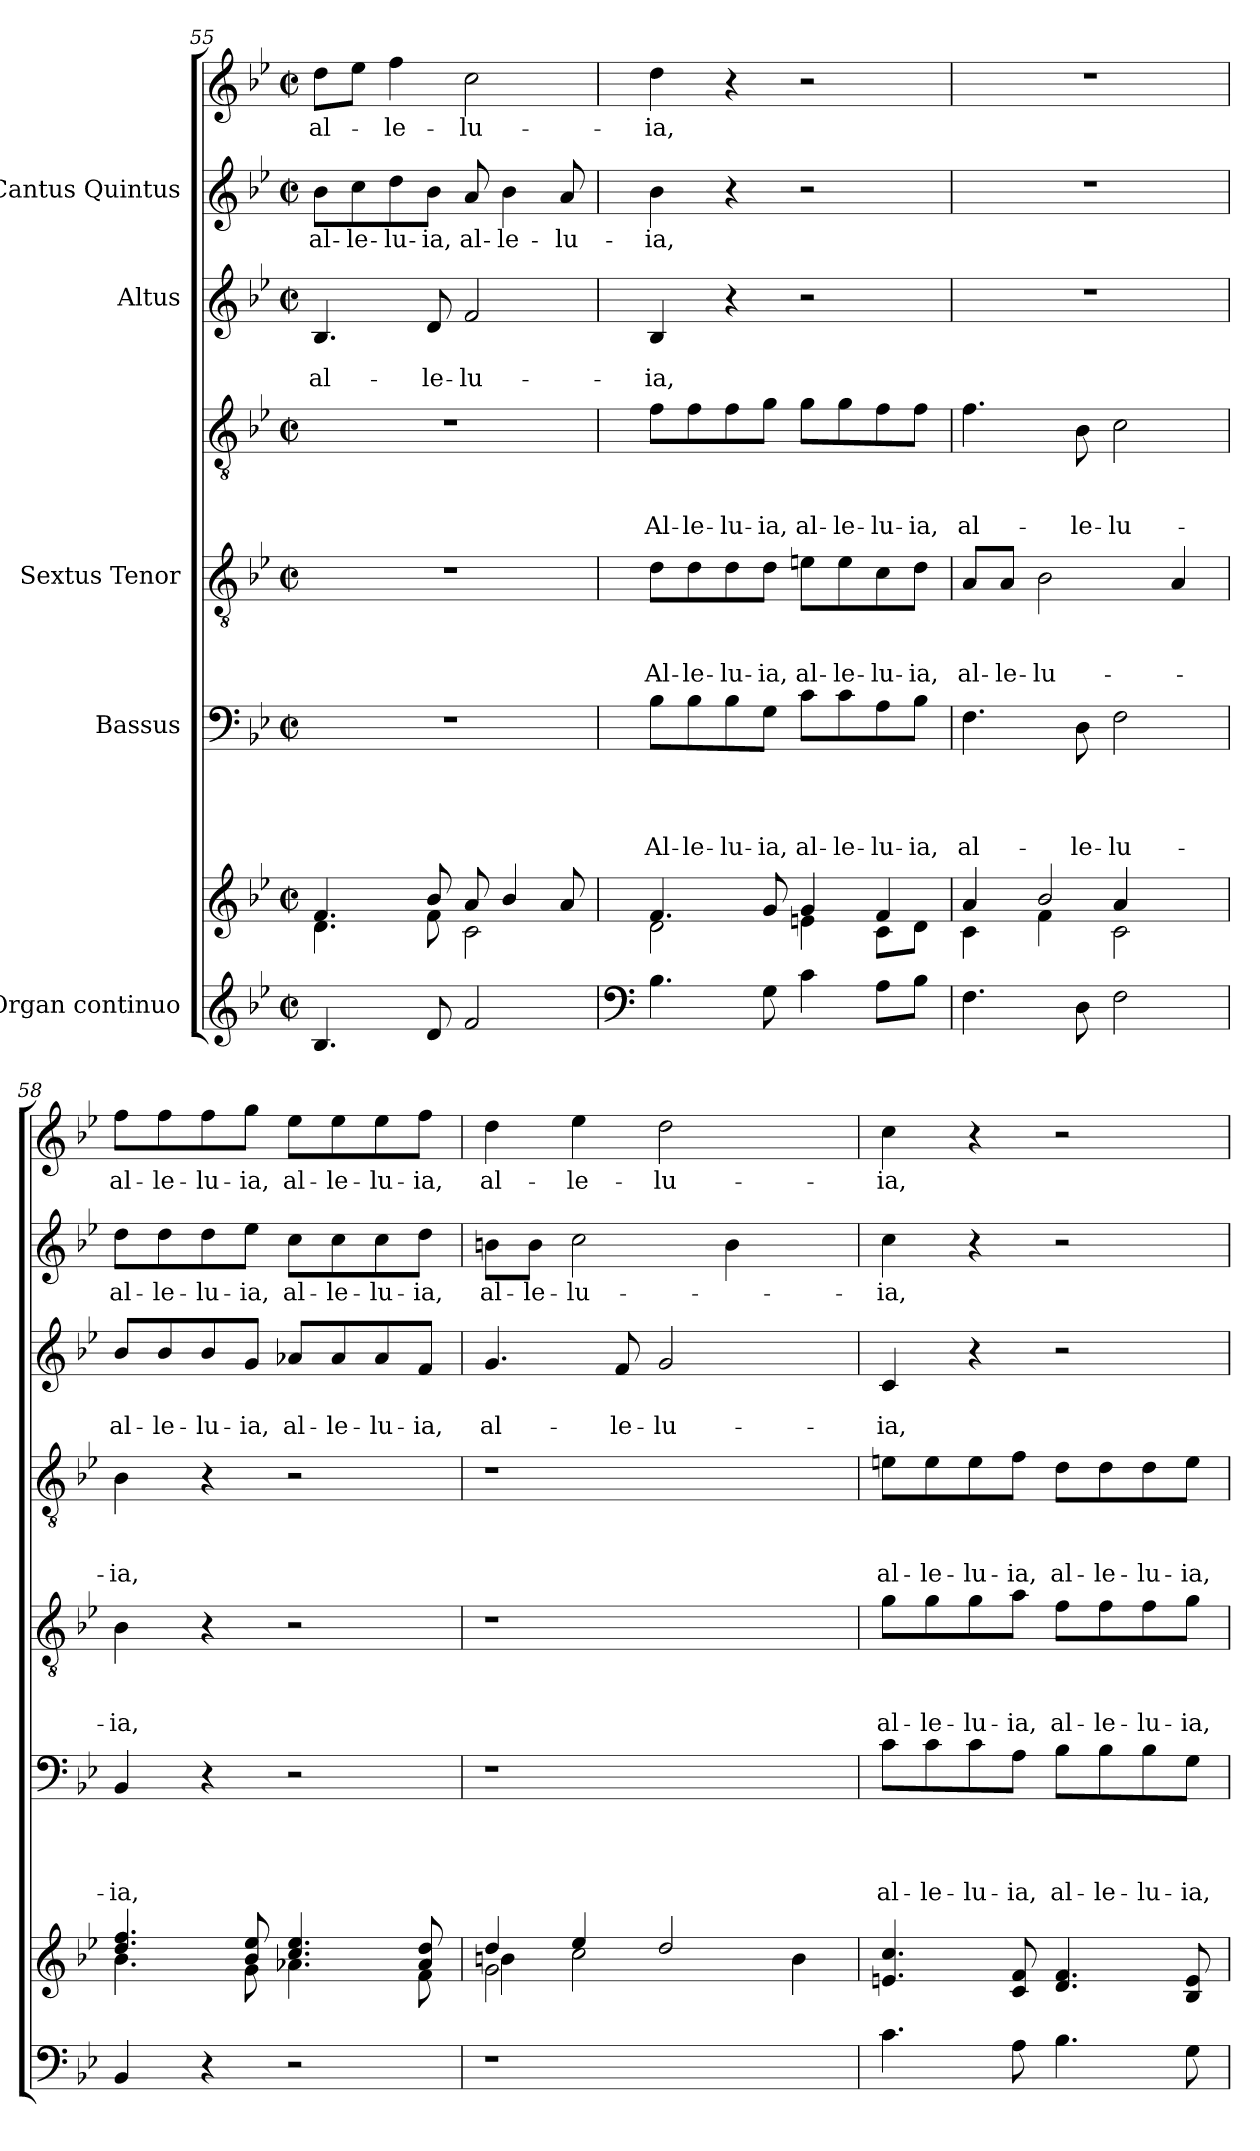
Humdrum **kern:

**kern	**kern	**kern	**text	**text	**text	**text	**kern	**text	**text	**text	**kern	**text	**text	**text	**kern	**text	**text	**kern	**text	**kern	**text
*part5	*part5	*part4	*part4	*part4	*part4	*part4	*part3	*part3	*part3	*part3	*part3	*part3	*part3	*part3	*part2	*part2	*part2	*part1	*part1	*part1	*part1
*staff8	*staff7	*staff6	*staff6	*staff6	*staff6	*staff6	*staff5	*staff5	*staff5	*staff5	*staff4	*staff4	*staff4	*staff4	*staff3	*staff3	*staff3	*staff2	*staff2	*staff1	*staff1
*I"Organ continuo	*	*I"Bassus	*	*	*	*	*I"Sextus Tenor	*	*	*	*	*	*	*	*I"Altus	*	*	*I"Cantus Quintus	*	*	*
!!LO:LB:g=z
*clefG2	*clefG2	*clefF4	*	*	*	*	*clefGv2	*	*	*	*clefGv2	*	*	*	*clefG2	*	*	*clefG2	*	*clefG2	*
*k[b-e-]	*k[b-e-]	*k[b-e-]	*	*	*	*	*k[b-e-]	*	*	*	*k[b-e-]	*	*	*	*k[b-e-]	*	*	*k[b-e-]	*	*k[b-e-]	*
*B-:	*B-:	*B-:	*	*	*	*	*B-:	*	*	*	*B-:	*	*	*	*B-:	*	*	*B-:	*	*B-:	*
*M2/2	*M2/2	*M2/2	*	*	*	*	*M2/2	*	*	*	*M2/2	*	*	*	*M2/2	*	*	*M2/2	*	*M2/2	*
*met(c|)	*met(c|)	*met(c|)	*	*	*	*	*met(c|)	*	*	*	*met(c|)	*	*	*	*met(c|)	*	*	*met(c|)	*	*met(c|)	*
=55	=55	=55	=55	=55	=55	=55	=55	=55	=55	=55	=55	=55	=55	=55	=55	=55	=55	=55	=55	=55	=55
*	*^	*	*	*	*	*	*	*	*	*	*	*	*	*	*	*	*	*	*	*	*
!	!	!	!	!	!	!	!	!	!	!	!	!	!	!	!	!	!	!LO:LY:b	!	!LO:LY:b	!	!LO:LY:b
4.B-/	4.f/	4.d\	1r	.	.	.	.	1r	.	.	.	1r	.	.	.	4.B-/	.	al-	8b-\L	-al-	8dd\L	al-
!	!	!	!	!	!	!	!	!	!	!	!	!	!	!	!	!	!	!	!	!LO:LY:b	!	!
.	.	.	.	.	.	.	.	.	.	.	.	.	.	.	.	.	.	.	8cc\	-le-	8ee-\J	.
!	!	!	!	!	!	!	!	!	!	!	!	!	!	!	!	!	!	!	!	!LO:LY:b	!	!LO:LY:b
.	.	.	.	.	.	.	.	.	.	.	.	.	.	.	.	.	.	.	8dd\	-lu-	4ff\	-le-
!	!	!	!	!	!	!	!	!	!	!	!	!	!	!	!	!	!	!LO:LY:b	!	!LO:LY:b:rj	!	!
8d/	8b-/	8f\	.	.	.	.	.	.	.	.	.	.	.	.	.	8d/	.	-le-	8b-\J	-ia,	.	.
!	!	!	!	!	!	!	!	!	!	!	!	!	!	!	!	!	!	!LO:LY:b:rj	!	!LO:LY:b	!	!LO:LY:b
2f/	8a/	2c\	.	.	.	.	.	.	.	.	.	.	.	.	.	2f/	.	-lu-	8a/	al-	2cc\	-lu-
!	!	!	!	!	!	!	!	!	!	!	!	!	!	!	!	!	!	!	!	!LO:LY:b	!	!
.	4b-/	.	.	.	.	.	.	.	.	.	.	.	.	.	.	.	.	.	4b-\	-le-	.	.
!	!	!	!	!	!	!	!	!	!	!	!	!	!	!	!	!	!	!	!	!LO:LY:b:rj	!	!
.	8a/	.	.	.	.	.	.	.	.	.	.	.	.	.	.	.	.	.	8a/	-lu-	.	.
=56	=56	=56	=56	=56	=56	=56	=56	=56	=56	=56	=56	=56	=56	=56	=56	=56	=56	=56	=56	=56	=56	=56
*clefF4	*	*	*	*	*	*	*	*	*	*	*	*	*	*	*	*	*	*	*	*	*	*
!	!	!	!	!	!	!	!LO:LY:b	!	!	!	!LO:LY:b	!	!	!	!LO:LY:b	!	!	!LO:LY:b	!	!LO:LY:b	!	!LO:LY:b
4.B-\	4.f/	2d\	8B-\L	.	.	.	Al-	8d\L	.	.	Al-	8f\L	.	.	Al-	4B-/	.	-ia,	4b-\	ia,	4dd\	-ia,
!	!	!	!	!	!	!	!LO:LY:b	!	!	!	!LO:LY:b	!	!	!	!LO:LY:b	!	!	!	!	!	!	!
.	.	.	8B-\	.	.	.	-le-	8d\	.	.	-le-	8f\	.	.	-le-	.	.	.	.	.	.	.
!	!	!	!	!	!	!	!LO:LY:b	!	!	!	!LO:LY:b	!	!	!	!LO:LY:b	!	!	!	!	!	!	!
.	.	.	8B-\	.	.	.	-lu-	8d\	.	.	-lu-	8f\	.	.	-lu-	4r	.	.	4r	.	4r	.
!	!	!	!	!	!	!	!LO:LY:b:rj	!	!	!	!LO:LY:b:rj	!	!	!	!LO:LY:b:rj	!	!	!	!	!	!	!
8G\	8g/	.	8G\J	.	.	.	-ia,	8d\J	.	.	-ia,	8g\J	.	.	-ia,	.	.	.	.	.	.	.
!	!	!	!	!	!	!	!LO:LY:b	!	!	!	!LO:LY:b	!	!	!	!LO:LY:b	!	!	!	!	!	!	!
4c\	4g/	4en\	8c\L	.	.	.	al-	8en\L	.	.	al-	8g\L	.	.	al-	2r	.	.	2r	.	2r	.
!	!	!	!	!	!	!	!LO:LY:b	!	!	!	!LO:LY:b	!	!	!	!LO:LY:b	!	!	!	!	!	!	!
.	.	.	8c\	.	.	.	-le-	8e\	.	.	-le-	8g\	.	.	-le-	.	.	.	.	.	.	.
!	!	!	!	!	!	!	!LO:LY:b	!	!	!	!LO:LY:b	!	!	!	!LO:LY:b	!	!	!	!	!	!	!
8A\L	4f/	8c\L	8A\	.	.	.	-lu-	8c\	.	.	-lu-	8f\	.	.	-lu-	.	.	.	.	.	.	.
!	!	!	!	!	!	!	!LO:LY:b:rj	!	!	!	!LO:LY:b:rj	!	!	!	!LO:LY:b:rj	!	!	!	!	!	!	!
8B-\J	.	8d\J	8B-\J	.	.	.	-ia,	8d\J	.	.	-ia,	8f\J	.	.	-ia,	.	.	.	.	.	.	.
=57	=57	=57	=57	=57	=57	=57	=57	=57	=57	=57	=57	=57	=57	=57	=57	=57	=57	=57	=57	=57	=57	=57
*	*	*^	*	*	*	*	*	*	*	*	*	*	*	*	*	*	*	*	*	*	*	*
!	!	!	!	!	!	!	!	!LO:LY:b	!	!	!	!LO:LY:b	!	!	!	!LO:LY:b	!	!	!	!	!	!	!
4.F\	4c\	4a/	2ryy	4.F\	.	.	.	al-	8A/L	.	.	-al-	4.f\	.	.	al-	1r	.	.	1r	.	1r	.
!	!	!	!	!	!	!	!	!	!	!	!	!LO:LY:b	!	!	!	!	!	!	!	!	!	!	!
.	.	.	.	.	.	.	.	.	8A/J	.	.	-le-	.	.	.	.	.	.	.	.	.	.	.
!	!	!	!	!	!	!	!	!	!	!	!	!LO:LY:b:rj	!	!	!	!	!	!	!	!	!	!	!
.	4f\	2b-/	.	.	.	.	.	.	2B-\	.	.	-lu-	.	.	.	.	.	.	.	.	.	.	.
!	!	!	!	!	!	!	!	!LO:LY:b	!	!	!	!	!	!	!	!LO:LY:b	!	!	!	!	!	!	!
8D\	.	.	.	8D\	.	.	.	-le-	.	.	.	.	8B-\	.	.	-le-	.	.	.	.	.	.	.
!	!	!	!	!	!	!	!	!LO:LY:b:rj	!	!	!	!	!	!	!	!LO:LY:b:rj	!	!	!	!	!	!	!
2F\	2c\	.	4a/	2F\	.	.	.	-lu-	.	.	.	.	2c\	.	.	-lu-	.	.	.	.	.	.	.
.	.	4ryy	4ryy	.	.	.	.	.	4A/	.	.	.	.	.	.	.	.	.	.	.	.	.	.
=58	=58	=58	=58	=58	=58	=58	=58	=58	=58	=58	=58	=58	=58	=58	=58	=58	=58	=58	=58	=58	=58	=58	=58
!	!	!	!	!	!	!	!	!LO:LY:b	!	!	!	!LO:LY:b	!	!	!	!LO:LY:b	!	!	!LO:LY:b	!	!LO:LY:b	!	!LO:LY:b
*	*	*v	*v	*	*	*	*	*	*	*	*	*	*	*	*	*	*	*	*	*	*	*	*
4BB-/	4.dd/ 4.ff/	4.b-\	4BB-/	.	.	.	-ia,	4B-\	.	.	ia,	4B-\	.	.	-ia,	8b-/L	.	al-	8dd\L	al-	8ff\L	al-
!	!	!	!	!	!	!	!	!	!	!	!	!	!	!	!	!	!	!LO:LY:b	!	!LO:LY:b	!	!LO:LY:b
.	.	.	.	.	.	.	.	.	.	.	.	.	.	.	.	8b-/	.	-le-	8dd\	-le-	8ff\	-le-
!	!	!	!	!	!	!	!	!	!	!	!	!	!	!	!	!	!	!LO:LY:b	!	!LO:LY:b	!	!LO:LY:b
4r	.	.	4r	.	.	.	.	4r	.	.	.	4r	.	.	.	8b-/	.	-lu-	8dd\	-lu-	8ff\	-lu-
!	!	!	!	!	!	!	!	!	!	!	!	!	!	!	!	!	!	!LO:LY:b:rj	!	!LO:LY:b:rj	!	!LO:LY:b:rj
.	8b-/ 8ee-/	8g\	.	.	.	.	.	.	.	.	.	.	.	.	.	8g/J	.	-ia,	8ee-\J	-ia,	8gg\J	-ia,
!	!	!	!	!	!	!	!	!	!	!	!	!	!	!	!	!	!	!LO:LY:b	!	!LO:LY:b	!	!LO:LY:b
2r	4.cc/ 4.ee-/	4.a-X\	2r	.	.	.	.	2r	.	.	.	2r	.	.	.	8a-X/L	.	al-	8cc\L	al-	8ee-\L	al-
!	!	!	!	!	!	!	!	!	!	!	!	!	!	!	!	!	!	!LO:LY:b	!	!LO:LY:b	!	!LO:LY:b
.	.	.	.	.	.	.	.	.	.	.	.	.	.	.	.	8a-/	.	-le-	8cc\	-le-	8ee-\	-le-
!	!	!	!	!	!	!	!	!	!	!	!	!	!	!	!	!	!	!LO:LY:b	!	!LO:LY:b	!	!LO:LY:b
.	.	.	.	.	.	.	.	.	.	.	.	.	.	.	.	8a-/	.	-lu-	8cc\	-lu-	8ee-\	-lu-
!	!	!	!	!	!	!	!	!	!	!	!	!	!	!	!	!	!	!LO:LY:b:rj	!	!LO:LY:b:rj	!	!LO:LY:b:rj
.	8a-/ 8dd/	8f\	.	.	.	.	.	.	.	.	.	.	.	.	.	8f/J	.	-ia,	8dd\J	-ia,	8ff\J	-ia,
=59	=59	=59	=59	=59	=59	=59	=59	=59	=59	=59	=59	=59	=59	=59	=59	=59	=59	=59	=59	=59	=59	=59
*	*	*^	*	*	*	*	*	*	*	*	*	*	*	*	*	*	*	*	*	*	*	*
!	!	!	!	!	!	!	!	!	!	!	!	!	!	!	!	!	!	!	!LO:LY:b	!	!LO:LY:b	!	!LO:LY:b
1r	2g\	4bn\	4dd/	1r	.	.	.	.	1r	.	.	.	1r	.	.	.	4.g/	.	al-	8bn\L	-al-	4dd\	al-
!	!	!	!	!	!	!	!	!	!	!	!	!	!	!	!	!	!	!	!	!	!LO:LY:b	!	!
.	.	.	.	.	.	.	.	.	.	.	.	.	.	.	.	.	.	.	.	8b\J	-le-	.	.
!	!	!	!	!	!	!	!	!	!	!	!	!	!	!	!	!	!	!	!	!	!LO:LY:b:rj	!	!LO:LY:b
.	.	4ee-/	2cc\	.	.	.	.	.	.	.	.	.	.	.	.	.	.	.	.	2cc\	-lu-	4ee-\	-le-
!	!	!	!	!	!	!	!	!	!	!	!	!	!	!	!	!	!	!	!LO:LY:b	!	!	!	!
.	.	.	.	.	.	.	.	.	.	.	.	.	.	.	.	.	8f/	.	-le-	.	.	.	.
!	!	!	!	!	!	!	!	!	!	!	!	!	!	!	!	!	!	!	!LO:LY:b:rj	!	!	!	!LO:LY:b
.	2.ryy	2dd/	.	.	.	.	.	.	.	.	.	.	.	.	.	.	2g/	.	-lu-	.	.	2dd\	-lu-
.	.	.	2ryy	.	.	.	.	.	.	.	.	.	.	.	.	.	.	.	.	4b\	.	.	.
4ryy	.	4b\	.	4ryy	.	.	.	.	4ryy	.	.	.	4ryy	.	.	.	4ryy	.	.	4ryy	.	4ryy	.
*	*	*v	*v	*	*	*	*	*	*	*	*	*	*	*	*	*	*	*	*	*	*	*	*
=60	=60	=60	=60	=60	=60	=60	=60	=60	=60	=60	=60	=60	=60	=60	=60	=60	=60	=60	=60	=60	=60	=60
!	!	!	!	!	!	!	!LO:LY:b	!	!	!	!LO:LY:b	!	!	!	!LO:LY:b	!	!	!LO:LY:b	!	!LO:LY:b	!	!LO:LY:b
*	*v	*v	*	*	*	*	*	*	*	*	*	*	*	*	*	*	*	*	*	*	*	*
4.c\	4.en/ 4.cc/	8c\L	.	.	.	al-	8g\L	.	.	al-	8en\L	.	.	al-	4c/	.	-ia,	4cc\	ia,	4cc\	-ia,
!	!	!	!	!	!	!LO:LY:b	!	!	!	!LO:LY:b	!	!	!	!LO:LY:b	!	!	!	!	!	!	!
.	.	8c\	.	.	.	-le-	8g\	.	.	-le-	8e\	.	.	-le-	.	.	.	.	.	.	.
!	!	!	!	!	!	!LO:LY:b	!	!	!	!LO:LY:b	!	!	!	!LO:LY:b	!	!	!	!	!	!	!
.	.	8c\	.	.	.	-lu-	8g\	.	.	-lu-	8e\	.	.	-lu-	4r	.	.	4r	.	4r	.
!	!	!	!	!	!	!LO:LY:b:rj	!	!	!	!LO:LY:b:rj	!	!	!	!LO:LY:b:rj	!	!	!	!	!	!	!
8A\	8c/ 8f/	8A\J	.	.	.	-ia,	8a\J	.	.	-ia,	8f\J	.	.	-ia,	.	.	.	.	.	.	.
!	!	!	!	!	!	!LO:LY:b	!	!	!	!LO:LY:b	!	!	!	!LO:LY:b	!	!	!	!	!	!	!
4.B-\	4.d/ 4.f/	8B-\L	.	.	.	al-	8f\L	.	.	al-	8d\L	.	.	al-	2r	.	.	2r	.	2r	.
!	!	!	!	!	!	!LO:LY:b	!	!	!	!LO:LY:b	!	!	!	!LO:LY:b	!	!	!	!	!	!	!
.	.	8B-\	.	.	.	-le-	8f\	.	.	-le-	8d\	.	.	-le-	.	.	.	.	.	.	.
!	!	!	!	!	!	!LO:LY:b	!	!	!	!LO:LY:b	!	!	!	!LO:LY:b	!	!	!	!	!	!	!
.	.	8B-\	.	.	.	-lu-	8f\	.	.	-lu-	8d\	.	.	-lu-	.	.	.	.	.	.	.
!	!	!	!	!	!	!LO:LY:b:rj	!	!	!	!LO:LY:b:rj	!	!	!	!LO:LY:b:rj	!	!	!	!	!	!	!
8G\	8B-/ 8e/	8G\J	.	.	.	-ia,	8g\J	.	.	-ia,	8e\J	.	.	-ia,	.	.	.	.	.	.	.
=	=	=	=	=	=	=	=	=	=	=	=	=	=	=	=	=	=	=	=	=	=
*-	*-	*-	*-	*-	*-	*-	*-	*-	*-	*-	*-	*-	*-	*-	*-	*-	*-	*-	*-	*-	*-
